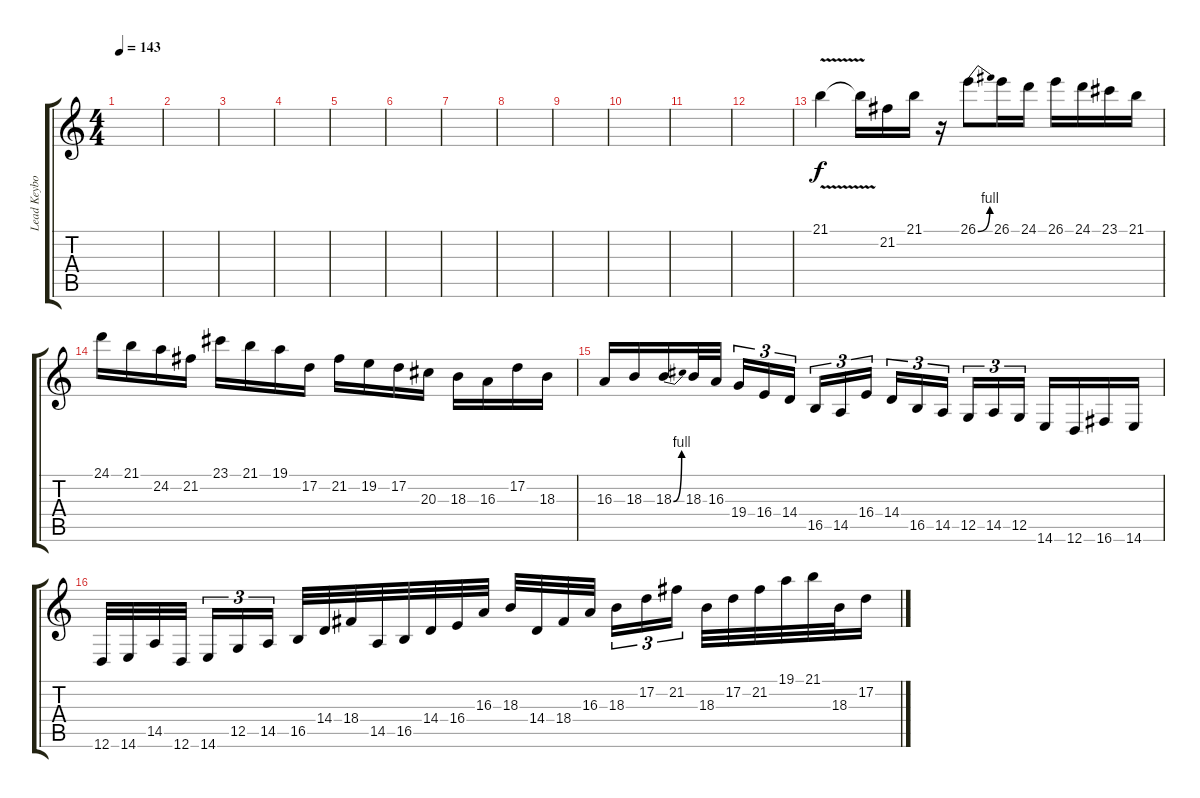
\track ("Lead Keyboard" "Lead Keybo") {instrument lead1square}
\staff {score tabs}
\tuning (D4 A3 F3 C3 G2 D2) {hide}
\ts (4 4)
\tempo 143
\clef g2
\ks c
|
|
|
|
|
|
|
|
|
|
|
|
21.1{v}.4{volume 16 instrument lead1square} 21.1{t}.16 21.2.16 21.1.16 r.16 26.1{be (bend 0 0 60 4)}.8 26.1.16 24.1.16 26.1.16 24.1.16 23.1.16 21.1.16 |
24.1.16 21.1.16 24.2.16 21.2.16 23.1.16 21.1.16 19.1.16 17.2.16 21.2.16 19.2.16 17.2.16 20.3.16 18.3.16 16.3.16 17.2.16 18.3.16 |
16.3.16 18.3.16 18.3{be (bend 0 0 60 4)}.16 18.3.32 16.3.32 19.4.16{tu (3 2)} 16.4.16{tu (3 2)} 14.4.16{tu (3 2) beam splitsecondary} 16.5.16{tu (3 2)} 14.5.16{tu (3 2)} 16.4.16{tu (3 2)} 14.4.16{tu (3 2)} 16.5.16{tu (3 2)} 14.5.16{tu (3 2) beam splitsecondary} 12.5.16{tu (3 2)} 14.5.16{tu (3 2)} 12.5.16{tu (3 2)} 14.6.16 12.6.16 16.6.16 14.6.16 |
12.6.32 14.6.32 14.5.32 12.6.32{beam splitsecondary} 14.6.16{tu (3 2)} 12.5.16{tu (3 2)} 14.5.16{tu (3 2)} 16.5.32 14.4.32 18.4.32 14.5.32 16.5.32 14.4.32 16.4.32 16.3.32 18.3.32 14.4.32 18.4.32 16.3.32{beam splitsecondary} 18.3.16{tu (3 2)} 17.2.16{tu (3 2)} 21.2.16{tu (3 2)} 18.3.32 17.2.32 21.2.32 19.1.32 21.1.32 18.3.32 17.2.16
